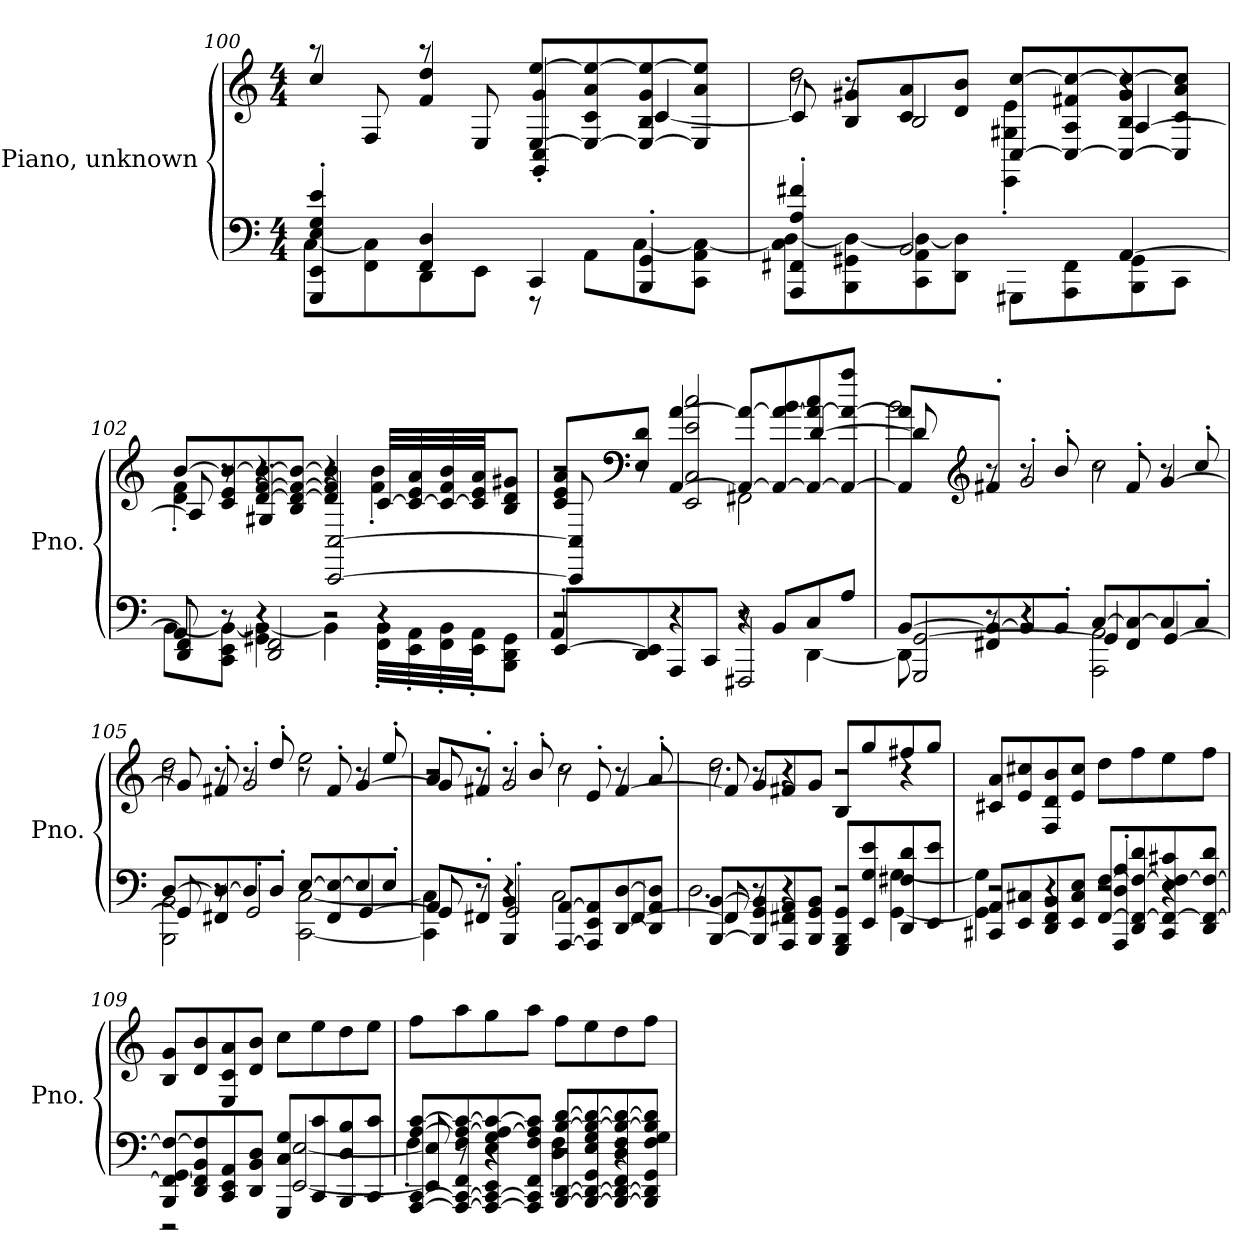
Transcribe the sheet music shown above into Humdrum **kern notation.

**kern	**kern
*part1	*part1
*staff2	*staff1
*I"Piano, unknown	*
*I'Pno.	*
*clefF4	*clefG2
*k[]	*k[]
*M4/4	*M4/4
=100	=100
*^	*^
4GGG/' 4EE/' 4E/' 4G/' 4e/'	[8C\L	8r	4cc/
.	8FF\ 8C\]	8F/	.
4FF/ 4D/	8DD\	8r	4f/ 4dd/
.	8EE\J	8E/	.
4CC/	8r	[8E/ [8ee/L	4GG/' 4C/' 4g/'
.	8AA\L	8E/_ 8c/ 8a/ 8ee/_	.
4BBB/' 4GG/'	[8C\	8E/_ 8B/ 8g/ 8ee/_	[4c/
.	8CC\ 8AA\ 8C\_J	8E/] 8a/ 8ee/]J	.
!!LO:LB:g=z
=101	=101	=101	=101
*	*	*	*^
4AAA/' 4FF#X/' 4A/' 4f#X/'	8C\] [8D\L	8r	2dd\	8c/]
.	8BBB\ 8GG#X\ 8D\_	8B/ 8g#X/L	.	8r
2BB/	8CC\ 8AA\ 8D\_	8c/ 8a/	.	2B/
.	8DD\ 8D\]J	8d/ 8b/J	.	.
.	8GGG#X\L	[8C/ [8cc/L	4EE\' 4G#X\' 4e\'	.
.	8AAA\ 8FF#\	8C/_ 8A/ 8f#X/ 8cc/_	.	.
[4AA/	8BBB\ 8GG#\	8C/_ 8B/ 8g#/ 8cc/_	4r	[4A/
.	8CC\J	8C/] 8c/ 8a/ 8cc/]J	.	.
=102	=102	=102	=102	=102
*	*^	*	*	*
8AA/]	[8BB\L	4DD/' 4FF/'	[8b/L	4d\' 4f\'	8A/]
8r	8CC\ 8EE\ 8BB\_J	.	8c/ 8e/ 8b/_	.	8r
4r	4GG#X\ 4BB\_	2DD/ 2FF/	[8d/ [8f/ 8b/_	4r	4G#X'/
.	.	.	8B/ 8d/_ 8f/_ 8b/_J	.	.
2r	4BB\]	.	4d/] 4f/] 4b/]	4r	[2CC/ [2C/
.	32FF\' 32BB\'LLL	4r	[32c/LLL	4f\' 4b\'	.
.	32EE\' 32AA\'	.	32c/_ 32e/ 32a/	.	.
.	32FF\' 32BB\'	.	32c/_ 32f/ 32b/	.	.
.	32EE\' 32AA\'JJ	.	32c/] 32e/ 32a/JJ	.	.
.	8BBB\ 8DD\ 8GG#\J	.	8B/ 8d/ 8g#X/J	.	.
!!LO:LB:g=z	!!	!!
=103	=103	=103	=103	=103	=103
[8EE/L	2r	4AA'/	8c/ 8e/ 8a/L	2r	8CC/] 8C/]
*	*	*	*clefF4	*	*
8DD/ 8EE/]	.	.	8E/ 8d/J	.	8r
8AAA/	.	4r	[4AA/ [4a/	.	2EE/ 2C/ 2e/ 2cc/
8CC/J	.	.	.	.	.
8r	4r	2FFF#X/	8AA/_ 8a/_L	2FF#X\	.
8BB/L	.	.	8AA/_ 8a/_ 8b/	.	.
8C/	[4DD\	.	8AA/_ 8a/_ 8cc/	.	[4d/
8A/J	.	.	8AA/_ 8a/_ 8aa/J	.	.
=104	=104	=104	=104	=104	=104
[8BB/L	8DD\]	2GGG/ [2GG/	8AA/] 8a/]L	2b\	8d/]
*	*	*	*clefG2	*	*
8FF#X/ 8BB/_	8r	.	8f#X'/J	.	8r
8BB/]	4r	.	8r	.	2g'/
8BB'/J	.	.	8b'/	.	.
[8C/L	2AAA\ 2AA\	4GG/]	8r	2cc\	.
8FF#/ 8C/_	.	.	8f#'/	.	.
8C/]	.	[4GG/	8r	.	[4g/
8C'/J	.	.	8cc'/	.	.
=105	=105	=105	=105	=105	=105
[8D/L	2BBB\ 2BB\	8GG/]	8r	2dd\	8g/]
8FF#X/ 8D/_	.	8r	8f#X'/	.	8r
8D/]	.	2GG'/	8r	.	2g'/
8D'/J	.	.	8dd'/	.	.
[8E/L	[2CC\ [2C\	.	8r	2ee\	.
8FF#/ 8E/_	.	.	8f#'/	.	.
8E/]	.	[4GG/	8r	.	[4g/
8E'/J	.	.	8ee'/	.	.
!!LO:LB:g=z	!!	!!
=106	=106	=106	=106	=106	=106
8AA/L	4CC\] 4C\]	8GG/]	8a/L	2r	8g/]
8FF#X'/J	.	8r	8f#X'/J	.	8r
4BBB/ 4BB/	4r	2GG'/	8r	.	2g'/
.	.	.	8b'/	.	.
[8AAA/ [8AA/L	2C\	.	8r	2cc\	.
8AAA/] 8EE/ 8AA/]	.	.	8e'/	.	.
[8DD/ [8D/	.	[4FF#/	8r	.	[4f#/
8DD/] 8AA/ 8D/]J	.	.	8a'/	.	.
=107	=107	=107	=107	=107	=107
[8BBB/ [8BB/L	2.D\	8FF#/]	8r	2.dd\	8f#/]
8BBB/] 8GG/ 8BB/]	.	8r	8g/L	.	8r
8AAA/ 8FF#X/ 8AA/	.	4r	8f#X/	.	4r
8BBB/ 8GG/ 8BB/J	.	.	8g/J	.	.
8GGG/ 8BBB/ 8GG/L	.	2r	8B/L	.	2r
8EE/ 8G/ 8e/	.	.	8gg/	.	.
8DD/ 8F#X/ 8d/	[4GG\ [4G\	.	8ff#X/	4r	.
8EE/ 8e/J	.	.	8gg/J	.	.
*	*	*	*v	*v	*v
=108	=108	=108	=108
8CC#X/ 8AA/L	4GG\] 4G\]	2r	8c#X/ 8a/L
8EE/ 8C#X/	.	.	8e/ 8cc#X/
8DD/ 8FF/ 8BB/	4r	.	8F/ 8d/ 8b/
8EE/ 8C#/ 8E/J	.	.	8e/ 8cc#/J
[8FF/ [8F/L	2r	4AAA/' 4D/' 4A/'	8dd\L
8DD/ 8FF/_ 8F/_ 8d/	.	.	8ff\
8CC#/ 8FF/_ 8E/ 8F/_ 8c#X/	.	4r	8ee\
8DD/ 8FF/_ 8F/_ 8d/J	.	.	8ff\J
*	*v	*v	*
!!LO:LB:g=z
=109	=109	=109
8BBB/ 8FF/_ 8GG/ 8F/_L	2r	8B/ 8g/L
8DD/ 8FF/] 8BB/ 8F/]	.	8d/ 8b/
8CC/ 8EE/ 8AA/	.	8E/ 8c/ 8a/
8DD/ 8BB/ 8D/J	.	8d/ 8b/J
8GGG/ 8C/ 8G/L	[2EE/ [2E/	8cc\L
8CC/ 8c/	.	8ee\
8BBB/ 8D/ 8B/	.	8dd\
8CC/ 8c/J	.	8ee\J
=110	=110	=110
*	*^	*
[8AAA/ [8CC/ [8A/ [8c/L	4F'\	8EE/] 8E/]	8ff\L
8AAA/_ 8CC/_ 8FF/ 8F/ 8A/_ 8c/_	.	8r	8aa\
8AAA/_ 8CC/_ 8EE/ 8E/ 8G/ 8A/_ 8c/_	4r	4r	8gg\
8AAA/] 8CC/] 8FF/ 8F/ 8A/] 8c/]J	.	.	8aa\J
[8BBB/ [8DD/ [8B/ [8d/L	4D\' 4F\'	2r	8ff\L
8BBB/_ 8DD/_ 8GG/ 8E/ 8G/ 8B/_ 8d/_	.	.	8ee\
8BBB/_ 8DD/_ 8FF/ 8D/ 8F/ 8B/_ 8d/_	4r	.	8dd\
8BBB/] 8DD/] 8GG/ 8F/ 8G/ 8B/] 8d/]J	.	.	8ff\J
*v	*v	*v	*
=	=
*-	*-
